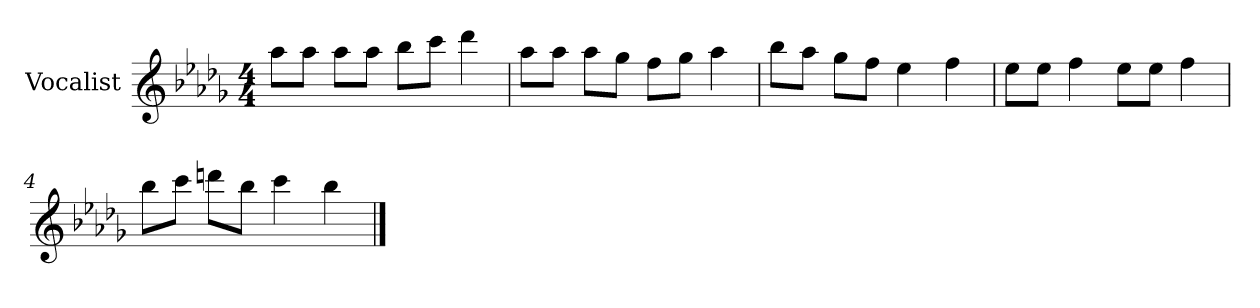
**kern
*part1
*staff1
*I"Vocalist
*k[b-e-a-d-g-]
*b-:
*M4/4
=
8aa-L
8aa-J
8aa-L
8aa-J
8bb-L
8cccJ
4ddd-
=1
8aa-L
8aa-J
8aa-L
8gg-J
8ffL
8gg-J
4aa-
=2
8bb-L
8aa-J
8gg-L
8ffJ
4ee-
4ff
=3
8ee-L
8ee-J
4ff
8ee-L
8ee-J
4ff
=4
8bb-L
8cccJ
8dddnL
8bb-J
4ccc
4bb-
==
*-
